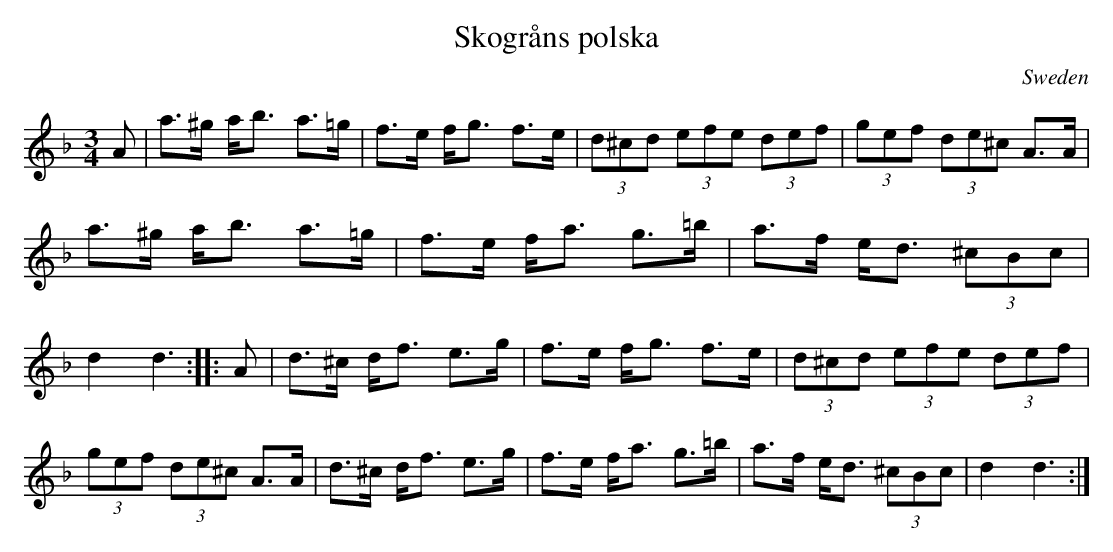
X:1
T:Skogråns polska
M:3/4
O:Sweden
K:D min
A|\
a>^g a<b a>=g|f>e f<g f>e|\
(3d^cd (3efe (3def|(3gef (3de^c A>A|\
a>^g a<b a>=g|f>e f<a g>=b|\
a>f e<d (3^cBc|d2 d3 ::\
A|\
d>^c d<f e>g|f>e f<g f>e|\
(3d^cd (3efe (3def|(3gef (3de^c A>A|\
d>^c d<f e>g|f>e f<a g>=b|\
a>f e<d (3^cBc|d2 d3 :|
